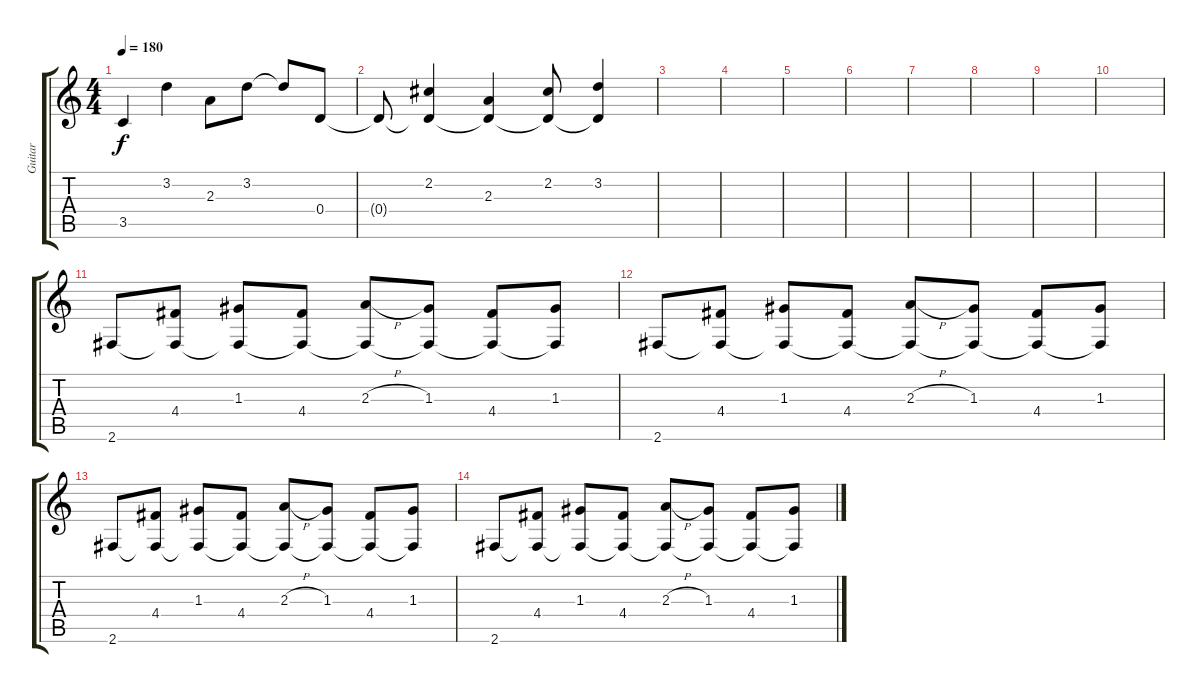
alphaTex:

\track ("Guitar" "Guitar") {instrument acousticguitarsteel}
\staff {score tabs}
\tuning (E4 B3 G3 D3 A2 E2) {hide}
\ts (4 4)
\tempo 180
\clef g2
\ks c
3.5.4{dy f} 3.2.4 2.3.8 3.2.8 3.2{t}.8 0.4.8 |
0.4{t}.8 (2.2 0.4{t}).4 (2.3 0.4{t}).4 (2.2 0.4{t}).8 (3.2 0.4{t}).4 |
|
|
|
|
|
|
|
|
2.6.8 (4.4 2.6{t}).8 (1.3 2.6{t}).8 (4.4 2.6{t}).8 (2.3{h} 2.6{t}).8 (1.3 2.6{t}).8 (4.4 2.6{t}).8 (1.3 2.6{t}).8 |
2.6.8 (4.4 2.6{t}).8 (1.3 2.6{t}).8 (4.4 2.6{t}).8 (2.3{h} 2.6{t}).8 (1.3 2.6{t}).8 (4.4 2.6{t}).8 (1.3 2.6{t}).8 |
2.6.8 (4.4 2.6{t}).8 (1.3 2.6{t}).8 (4.4 2.6{t}).8 (2.3{h} 2.6{t}).8 (1.3 2.6{t}).8 (4.4 2.6{t}).8 (1.3 2.6{t}).8 |
2.6.8 (4.4 2.6{t}).8 (1.3 2.6{t}).8 (4.4 2.6{t}).8 (2.3{h} 2.6{t}).8 (1.3 2.6{t}).8 (4.4 2.6{t}).8 (1.3 2.6{t}).8
